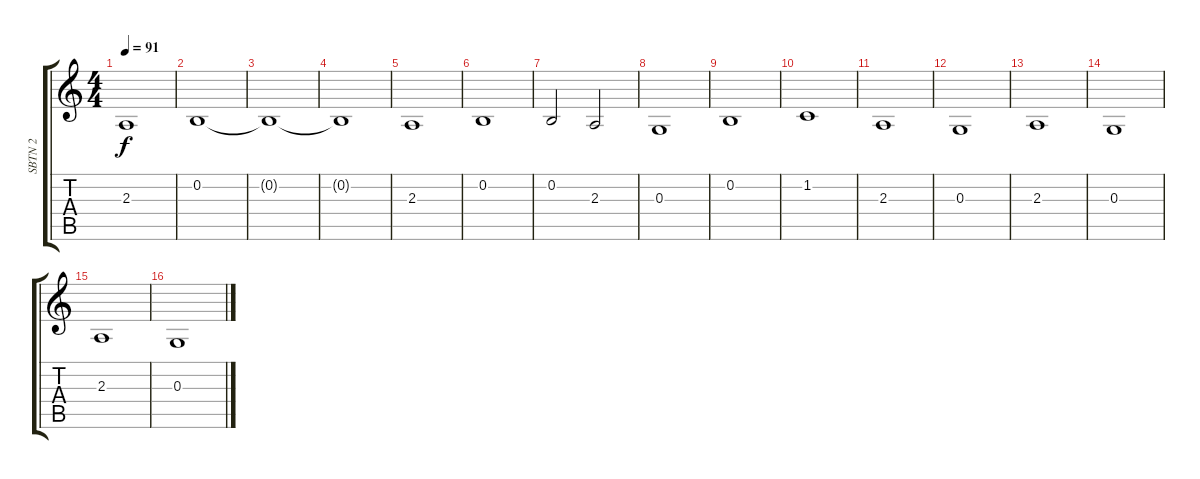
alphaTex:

\track ("SBTN 2" "SBTN 2") {instrument lead6voice}
\staff {score tabs}
\tuning (E4 B3 G3 D3 A2 E2) {hide}
\ts (4 4)
\tempo 91
\clef g2
\ks c
2.3.1{dy f balance 12} |
0.2.1{balance 12} |
0.2{t}.1 |
0.2{t}.1 |
2.3.1{balance 12} |
0.2.1{balance 12} |
0.2.2{volume 6 balance 8} 2.3.2 |
0.3.1 |
0.2.1 |
1.2.1 |
2.3.1 |
0.3.1 |
2.3.1 |
0.3.1 |
2.3.1 |
0.3.1
